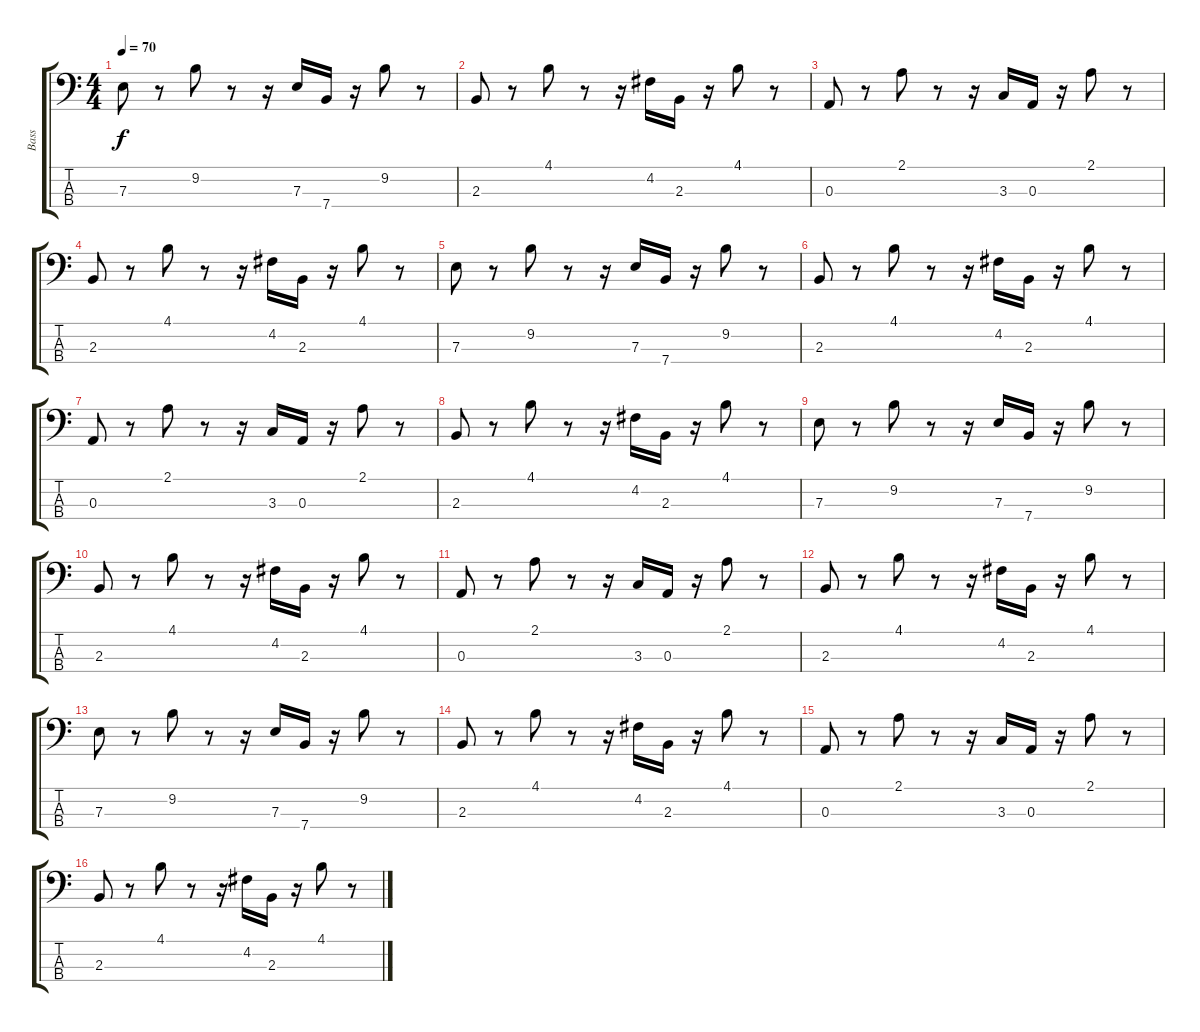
\track ("Bass" "Bass") {instrument electricbassfinger}
\staff {score tabs}
\tuning (G2 D2 A1 E1) {hide}
\ts (4 4)
\tempo 70
\clef f4
\ks c
7.3.8{dy f} r.8 9.2.8 r.8 r.16 7.3.16 7.4.16 r.16 9.2.8 r.8 |
2.3.8 r.8 4.1.8 r.8 r.16 4.2.16 2.3.16 r.16 4.1.8 r.8 |
0.3.8 r.8 2.1.8 r.8 r.16 3.3.16 0.3.16 r.16 2.1.8 r.8 |
2.3.8 r.8 4.1.8 r.8 r.16 4.2.16 2.3.16 r.16 4.1.8 r.8 |
7.3.8 r.8 9.2.8 r.8 r.16 7.3.16 7.4.16 r.16 9.2.8 r.8 |
2.3.8 r.8 4.1.8 r.8 r.16 4.2.16 2.3.16 r.16 4.1.8 r.8 |
0.3.8 r.8 2.1.8 r.8 r.16 3.3.16 0.3.16 r.16 2.1.8 r.8 |
2.3.8 r.8 4.1.8 r.8 r.16 4.2.16 2.3.16 r.16 4.1.8 r.8 |
7.3.8 r.8 9.2.8 r.8 r.16 7.3.16 7.4.16 r.16 9.2.8 r.8 |
2.3.8 r.8 4.1.8 r.8 r.16 4.2.16 2.3.16 r.16 4.1.8 r.8 |
0.3.8 r.8 2.1.8 r.8 r.16 3.3.16 0.3.16 r.16 2.1.8 r.8 |
2.3.8 r.8 4.1.8 r.8 r.16 4.2.16 2.3.16 r.16 4.1.8 r.8 |
7.3.8 r.8 9.2.8 r.8 r.16 7.3.16 7.4.16 r.16 9.2.8 r.8 |
2.3.8 r.8 4.1.8 r.8 r.16 4.2.16 2.3.16 r.16 4.1.8 r.8 |
0.3.8 r.8 2.1.8 r.8 r.16 3.3.16 0.3.16 r.16 2.1.8 r.8 |
2.3.8 r.8 4.1.8 r.8 r.16 4.2.16 2.3.16 r.16 4.1.8 r.8
